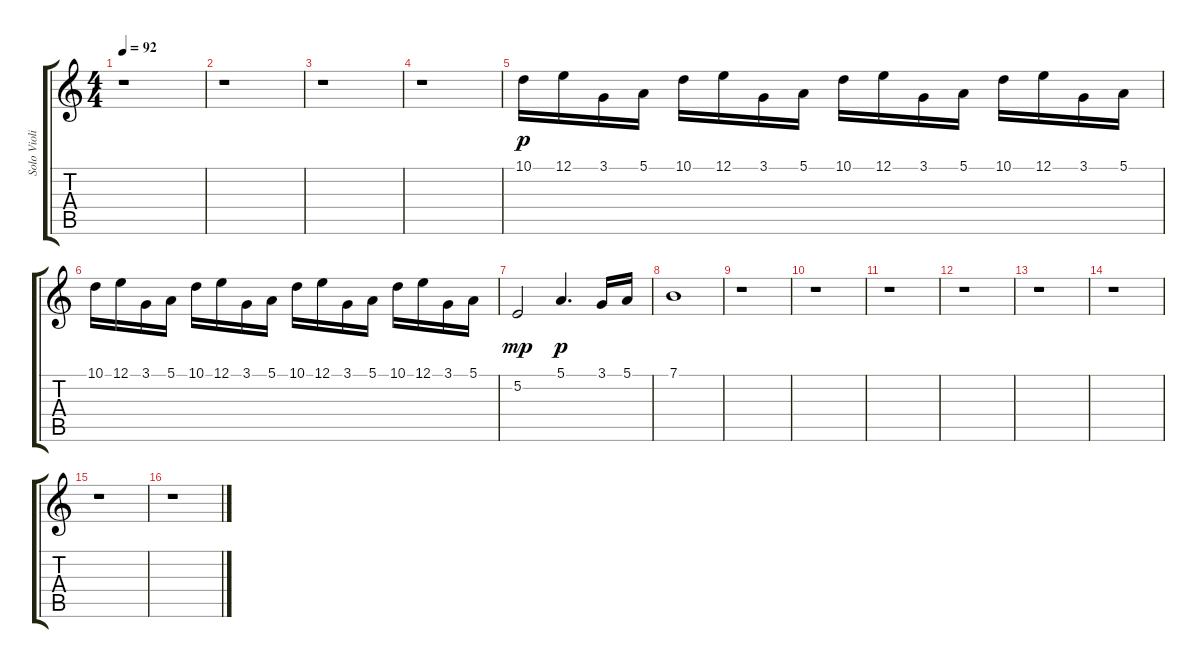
\track ("Solo Violin" "Solo Violi") {instrument violin}
\staff {score tabs}
\tuning (E4 B3 G3 D3 A2 E2) {hide}
\ts (4 4)
\tempo 92
\clef g2
\ks c
r.1{dy p} |
r.1 |
r.1 |
r.1 |
10.1.16 12.1.16 3.1.16 5.1.16 10.1.16 12.1.16 3.1.16 5.1.16 10.1.16 12.1.16 3.1.16 5.1.16 10.1.16 12.1.16 3.1.16 5.1.16 |
10.1.16 12.1.16 3.1.16 5.1.16 10.1.16 12.1.16 3.1.16 5.1.16 10.1.16 12.1.16 3.1.16 5.1.16 10.1.16 12.1.16 3.1.16 5.1.16 |
5.2.2{dy mp} 5.1.4{d dy p} 3.1.16 5.1.16 |
7.1.1 |
r.1 |
r.1 |
r.1 |
r.1 |
r.1 |
r.1 |
r.1 |
r.1
